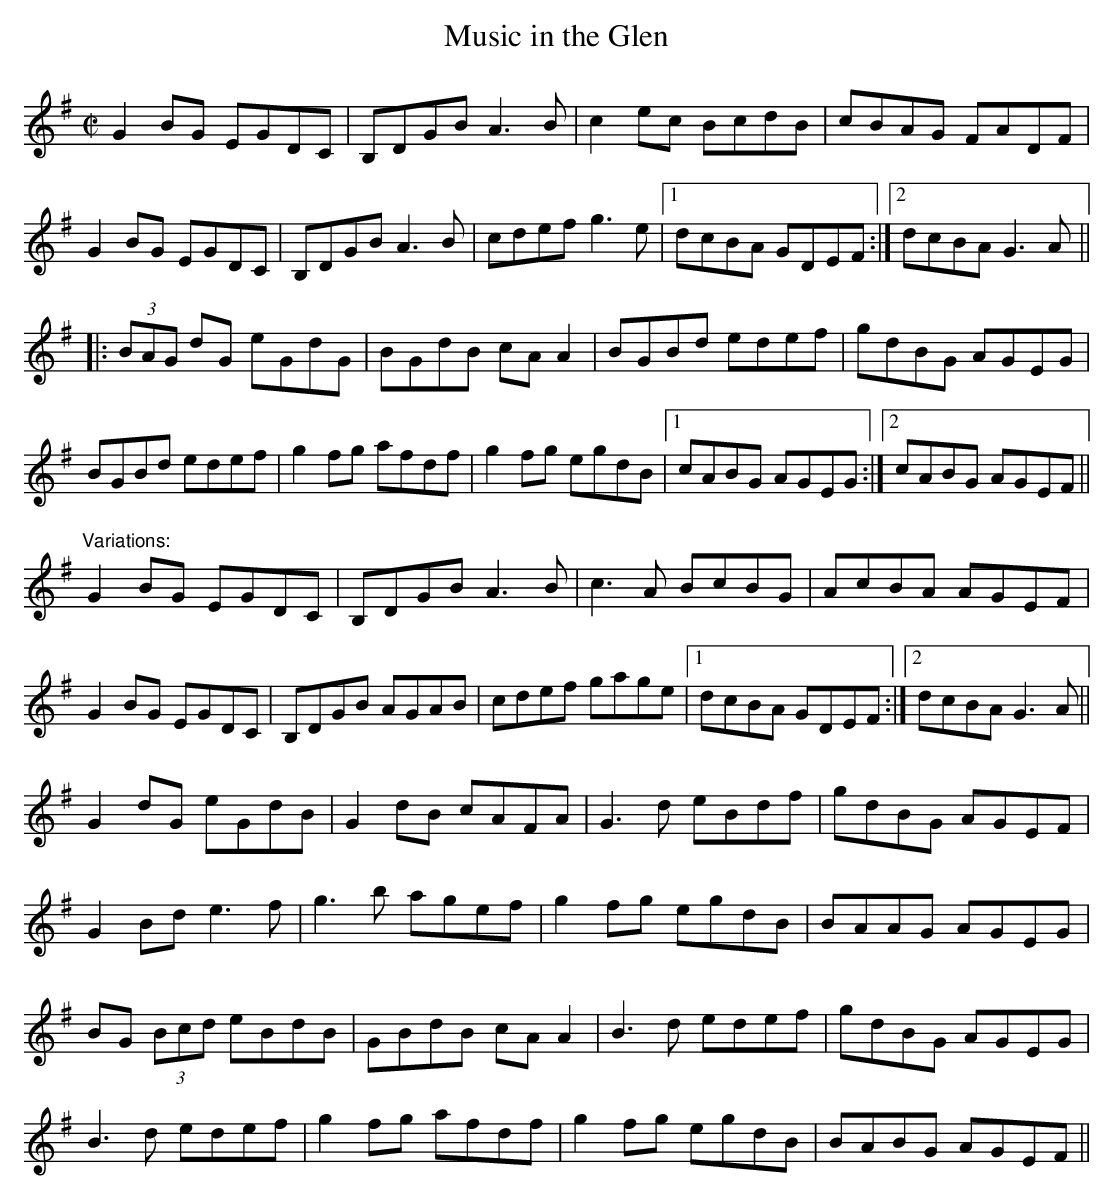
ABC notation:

X:1
T:Music in the Glen
M:C|
K:G
G2BG EGDC|B,DGB A3B|c2ec BcdB|cBAG FADF|
G2BG EGDC|B,DGB A3B|cdef g3e|1 dcBA GDEF:|2 dcBA G3A||
|:(3BAG dG eGdG|BGdB cAA2|BGBd edef|gdBG AGEG|
BGBd edef|g2fg afdf|g2fg egdB|1 cABG AGEG:|2 cABG AGEF||
"Variations:"
G2BG EGDC|B,DGB A3B|c3A BcBG|AcBA AGEF|
G2BG EGDC|B,DGB AGAB|cdef gage|1 dcBA GDEF:|2 dcBA G3A||
G2dG eGdB|G2dB cAFA|G3d eBdf|gdBG AGEF|
G2Bd e3f|g3b agef|g2fg egdB|BAAG AGEG|
BG (3Bcd eBdB|GBdB cAA2|B3d edef|gdBG AGEG|
B3d edef|g2fg afdf|g2fg egdB|BABG AGEF||
